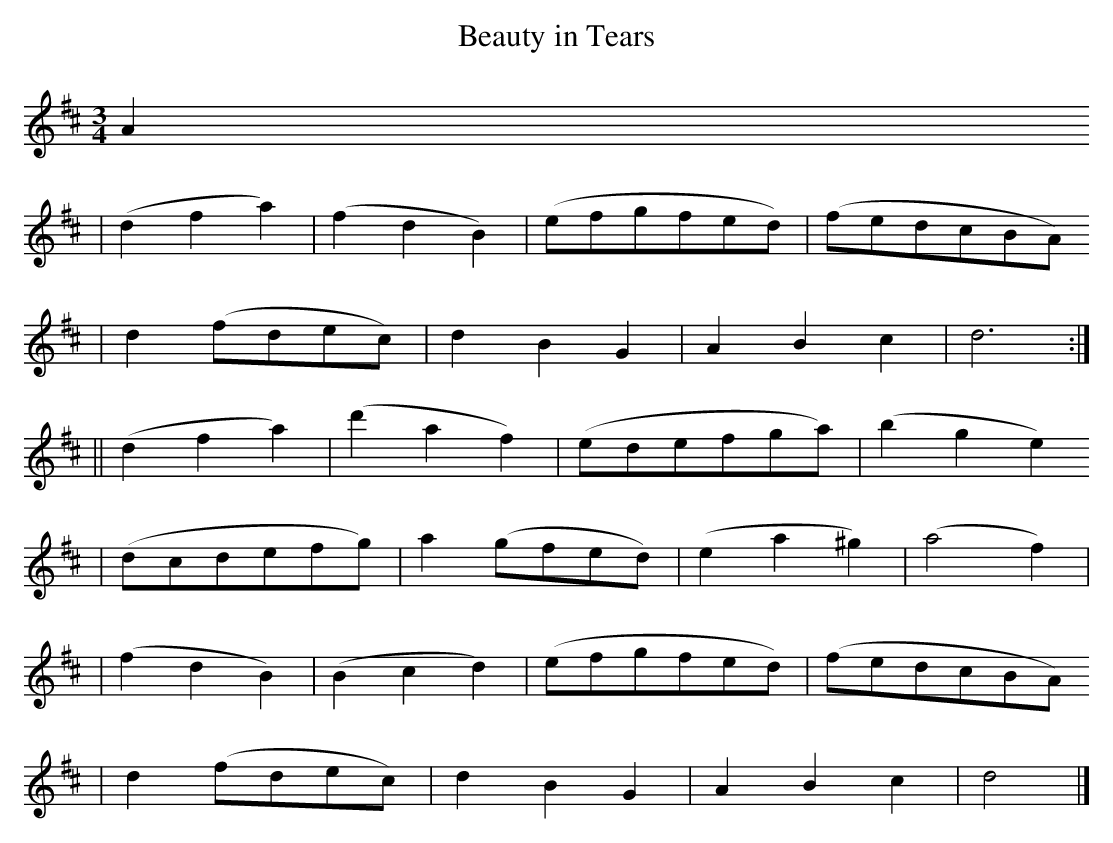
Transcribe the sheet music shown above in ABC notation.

X:1
T: Beauty in Tears
M: 3/4
L: 1/8
K: D
A2
| (d2 f2 a2) | (f2 d2 B2) | (efgfed) | (fedcBA)
| d2 (fdec) | d2 B2 G2 | A2 B2 c2 | d6 :|
|| (d2 f2 a2) | (d'2 a2 f2) | (edefga) | (b2 g2 e2)
| (dcdefg) | a2 (gfed) | (e2 a2 ^g2) | (a4 f2) |
| (f2 d2 B2) | (B2 c2 d2) | (efgfed) | (fedcBA)
| d2 (fdec) | d2 B2 G2 | A2 B2 c2 | d4 |]
